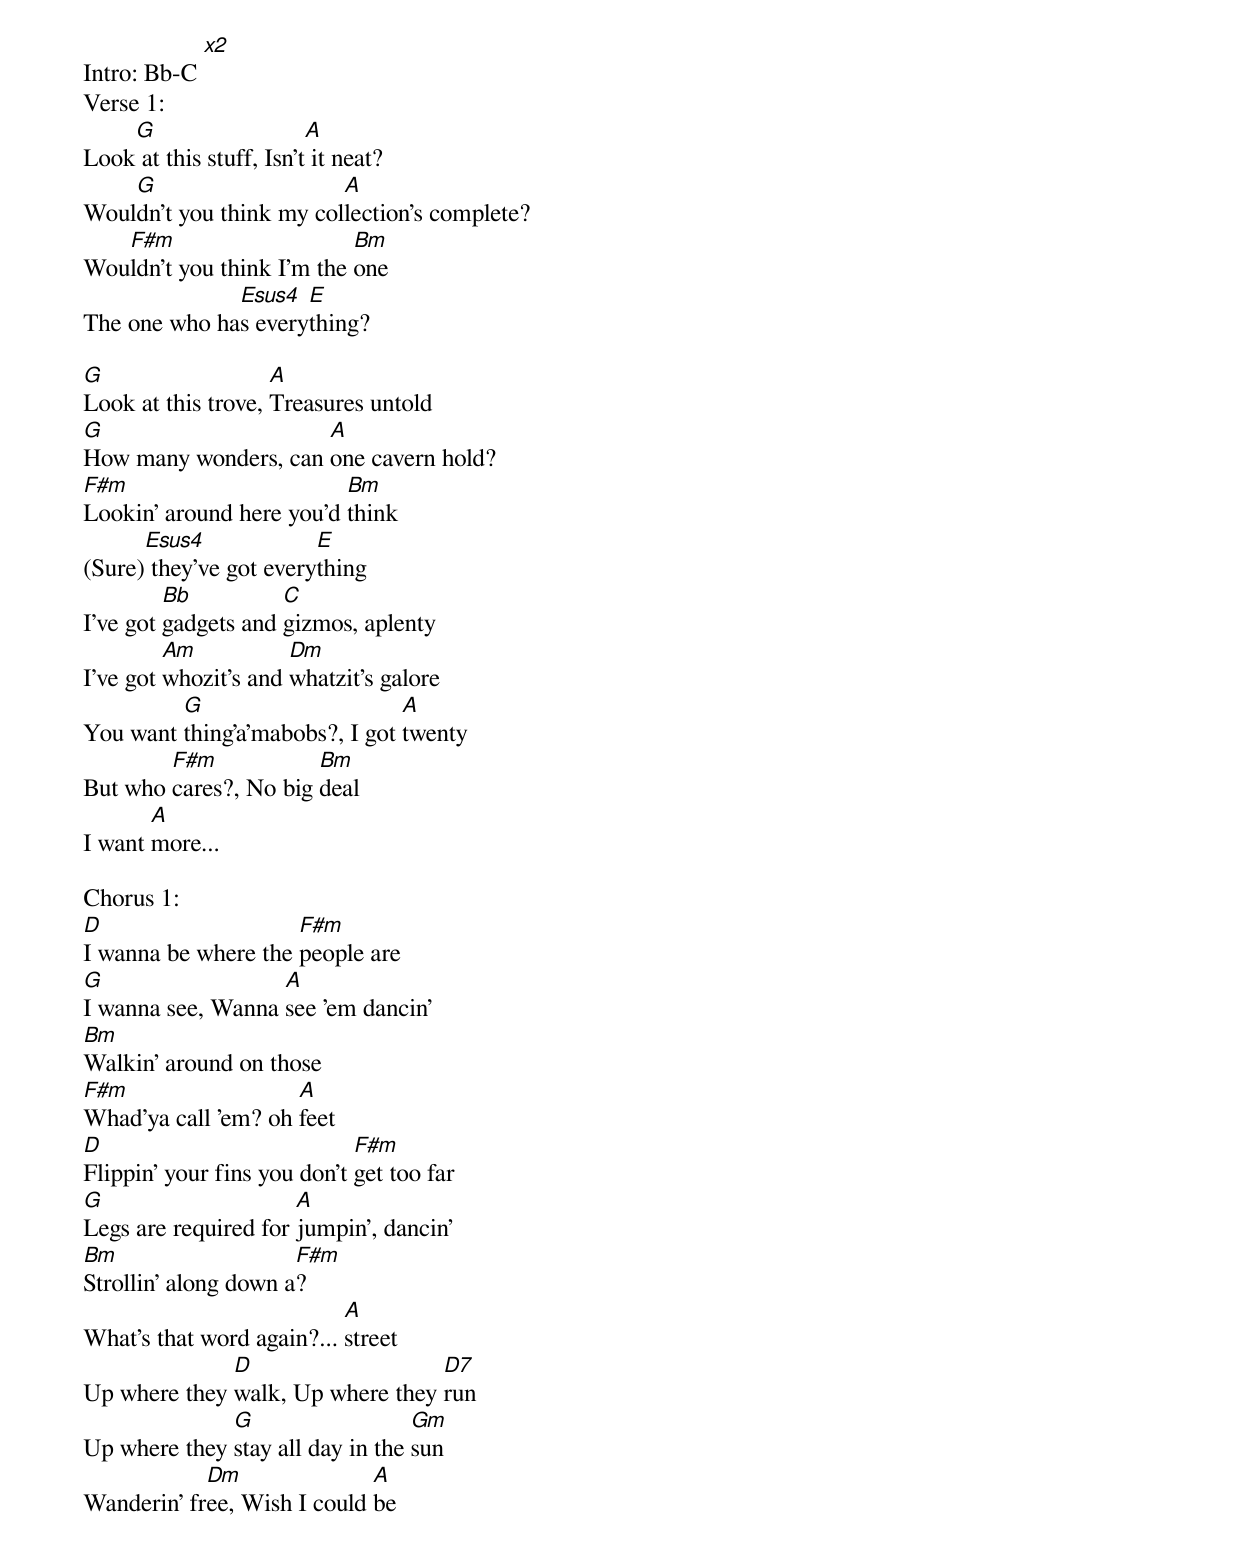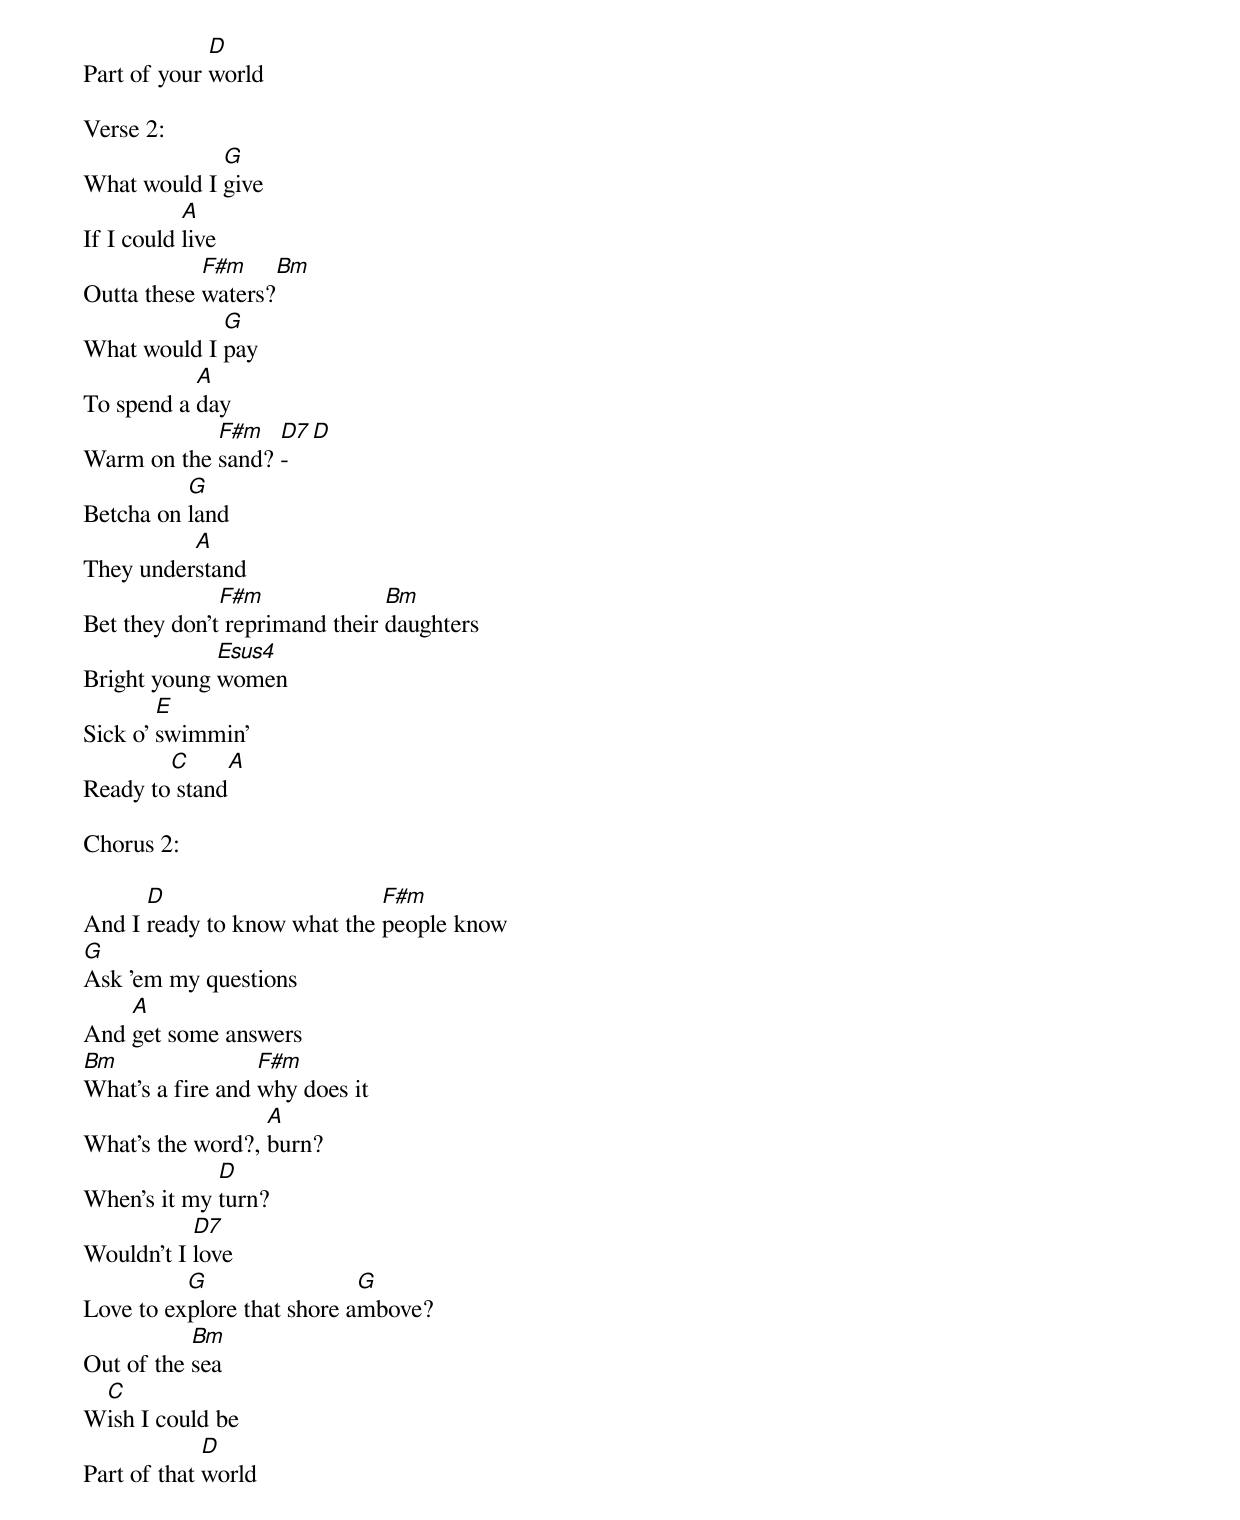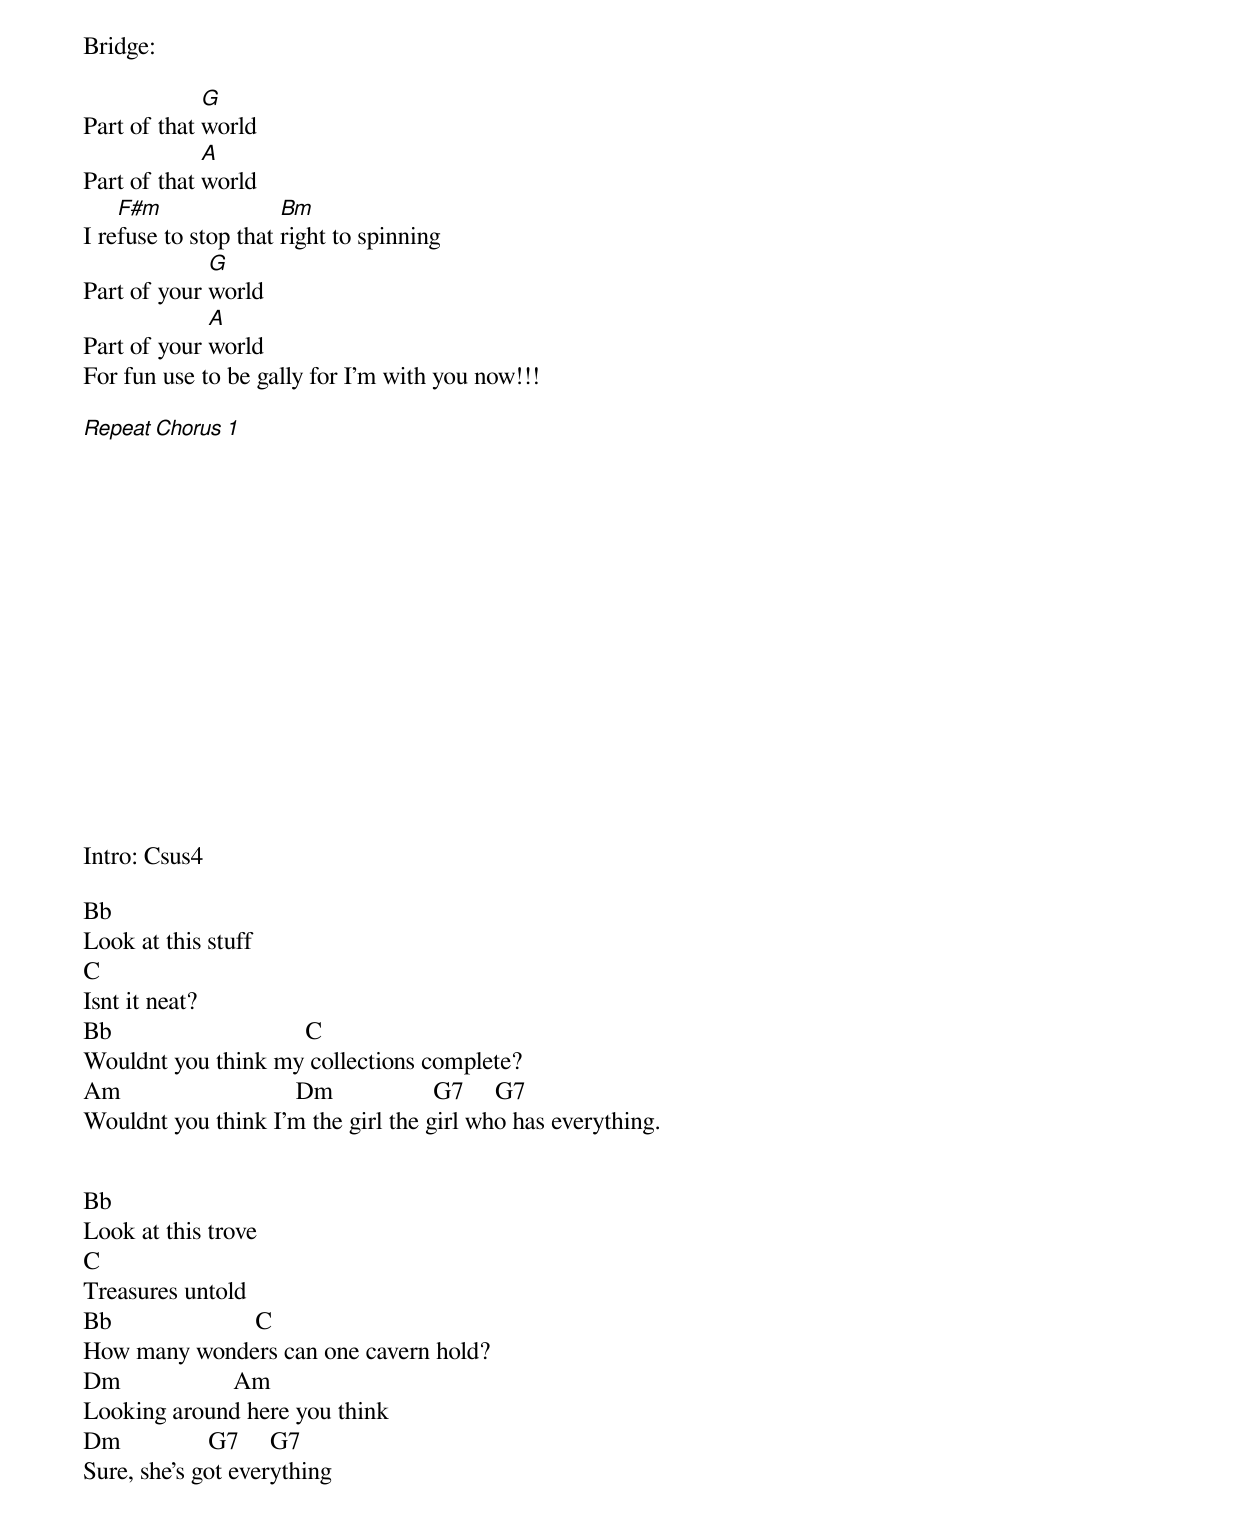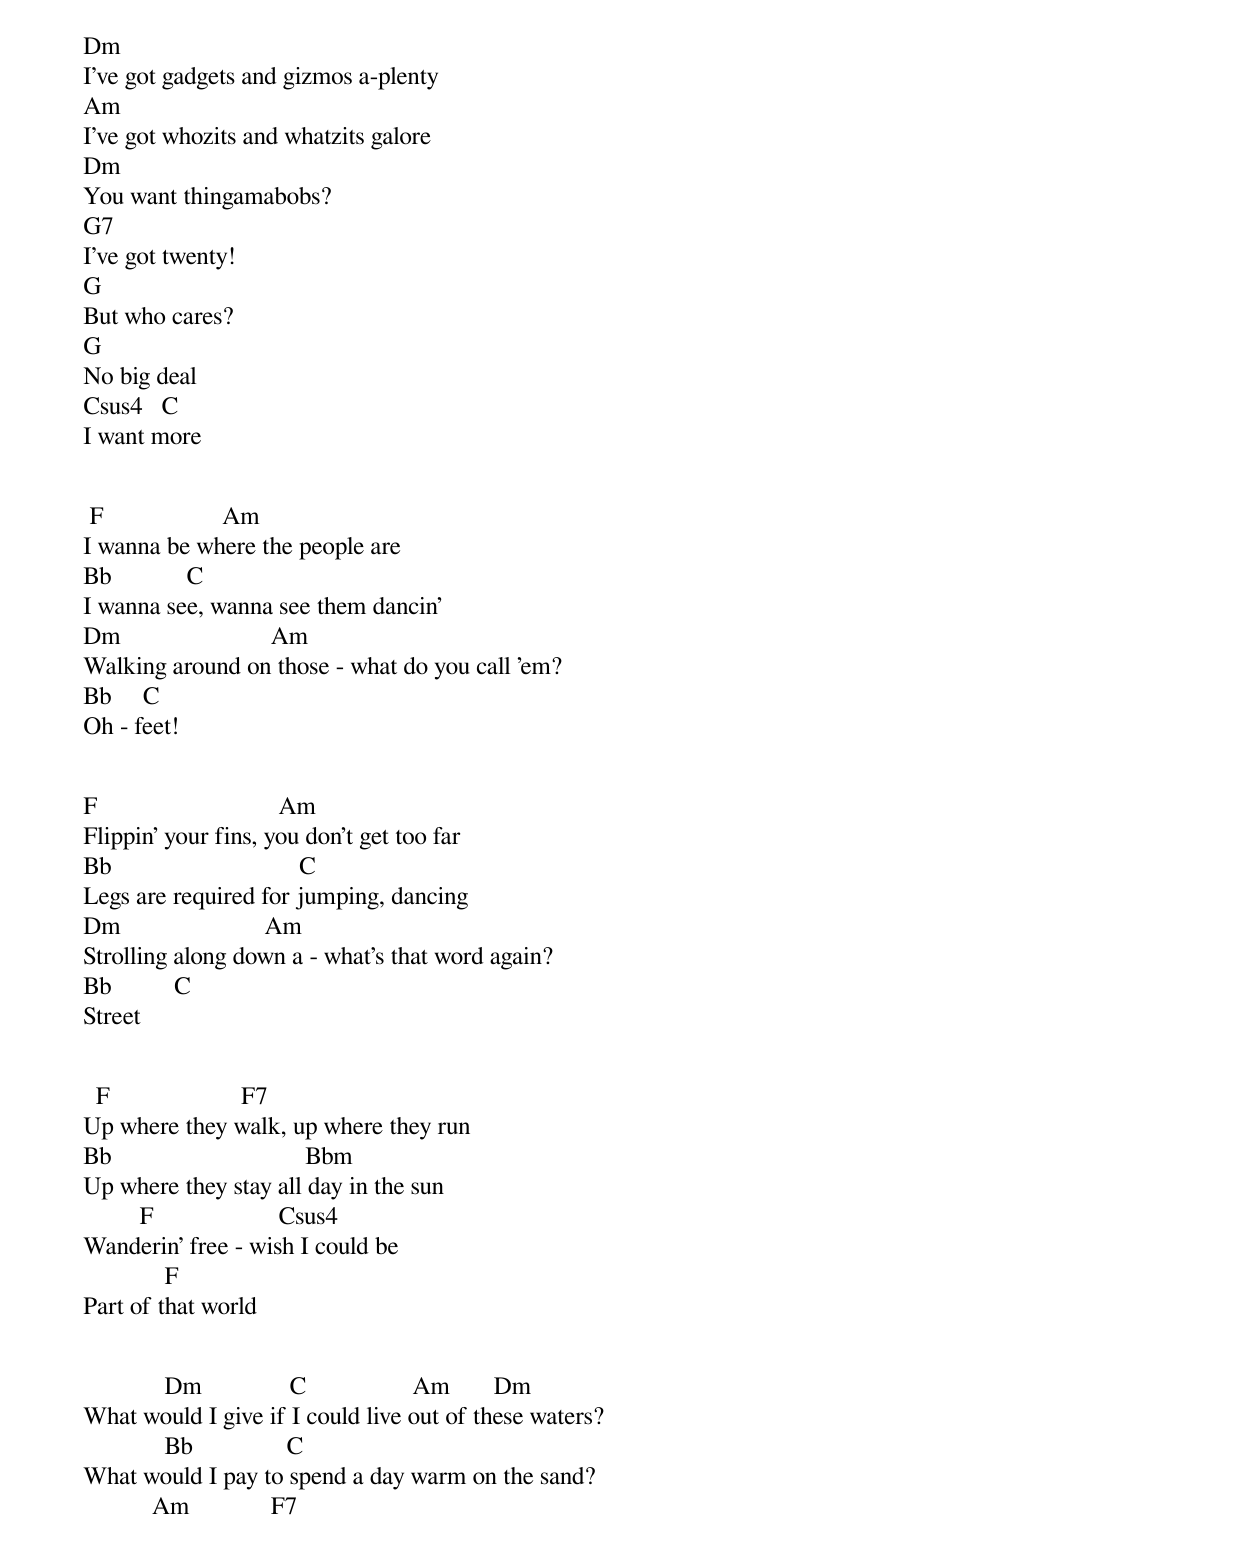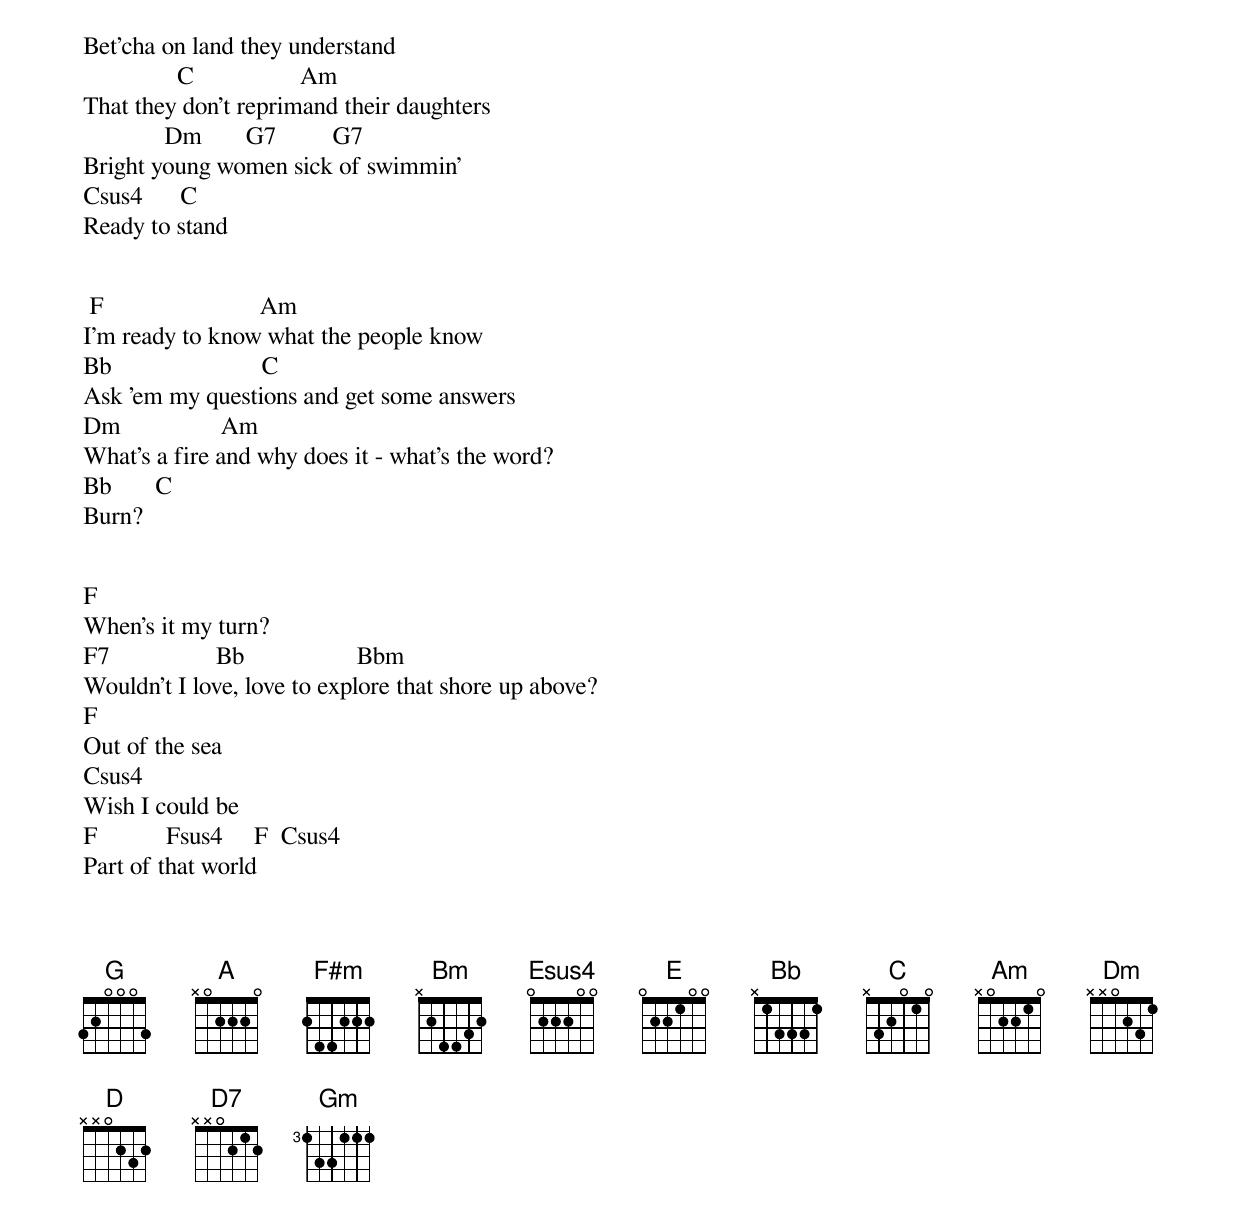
Intro: Bb-C [x2]
Verse 1:
Look[G] at this stuff, Isn't[A] it neat?
Woul[G]dn't you think my col[A]lection's complete?
Wou[F#m]ldn't you think I'm the [Bm]one
The one who ha[Esus4]s every[E]thing?

[G]Look at this trove, [A]Treasures untold
[G]How many wonders, can [A]one cavern hold?
[F#m]Lookin' around here you'd [Bm]think
(Sure)[Esus4] they've got every[E]thing
I've got [Bb]gadgets and [C]gizmos, aplenty
I've got [Am]whozit's and [Dm]whatzit's galore
You want [G]thing'a'mabobs?, I got [A]twenty
But who [F#m]cares?, No big [Bm]deal
I want [A]more...

Chorus 1:
[D]I wanna be where the [F#m]people are
[G]I wanna see, Wanna [A]see 'em dancin'
[Bm]Walkin' around on those
[F#m]Whad'ya call 'em? oh [A]feet
[D]Flippin' your fins you don't [F#m]get too far
[G]Legs are required for [A]jumpin', dancin'
[Bm]Strollin' along down a[F#m]?
What's that word again?... [A]street
Up where they [D]walk, Up where they [D7]run
Up where they [G]stay all day in the [Gm]sun
Wanderin' fr[Dm]ee, Wish I could [A]be
Part of your [D]world

Verse 2:
What would I [G]give
If I could [A]live
Outta these [F#m]waters?[Bm]
What would I [G]pay
To spend a [A]day
Warm on the [F#m]sand? [D7]-[D]
Betcha on [G]land
They under[A]stand
Bet they don't[F#m] reprimand their [Bm]daughters
Bright young [Esus4]women
Sick o' [E]swimmin'
Ready to[C] stand[A]

Chorus 2:

And I [D]ready to know what the [F#m]people know
[G]Ask 'em my questions
And [A]get some answers
[Bm]What's a fire and [F#m]why does it
What's the word?, [A]burn?
When's it my [D]turn?
Wouldn't I [D7]love
Love to ex[G]plore that shore a[G]mbove?
Out of the [Bm]sea
W[C]ish I could be
Part of that [D]world

Bridge:

Part of that [G]world
Part of that [A]world
I re[F#m]fuse to stop that [Bm]right to spinning
Part of your [G]world
Part of your [A]world
For fun use to be gally for I'm with you now!!!

[Repeat Chorus 1]
















Intro: Csus4

Bb
Look at this stuff
C
Isnt it neat?
Bb                               C
Wouldnt you think my collections complete?
Am                            Dm                G7     G7
Wouldnt you think I'm the girl the girl who has everything.


Bb
Look at this trove
C
Treasures untold
Bb                       C
How many wonders can one cavern hold?
Dm                  Am
Looking around here you think
Dm              G7     G7
Sure, she's got everything


Dm
I've got gadgets and gizmos a-plenty
Am
I've got whozits and whatzits galore
Dm
You want thingamabobs?
G7
I've got twenty!
G
But who cares?
G
No big deal
Csus4   C
I want more


 F                   Am
I wanna be where the people are
Bb            C
I wanna see, wanna see them dancin'
Dm                        Am
Walking around on those - what do you call 'em?
Bb     C
Oh - feet!


F                             Am
Flippin' your fins, you don't get too far
Bb                              C
Legs are required for jumping, dancing
Dm                       Am
Strolling along down a - what's that word again?
Bb          C
Street


  F                     F7
Up where they walk, up where they run
Bb                               Bbm
Up where they stay all day in the sun
         F                    Csus4
Wanderin' free - wish I could be
             F
Part of that world


             Dm              C                 Am       Dm
What would I give if I could live out of these waters?
             Bb               C
What would I pay to spend a day warm on the sand?
           Am             F7
Bet'cha on land they understand
               C                 Am
That they don't reprimand their daughters
             Dm       G7         G7
Bright young women sick of swimmin'
Csus4      C
Ready to stand


 F                         Am
I'm ready to know what the people know
Bb                        C
Ask 'em my questions and get some answers
Dm                Am
What's a fire and why does it - what's the word?
Bb       C
Burn?


F
When's it my turn?
F7                 Bb                  Bbm
Wouldn't I love, love to explore that shore up above?
F
Out of the sea
Csus4
Wish I could be
F           Fsus4     F  Csus4
Part of that world



{% include music-notes.html %}
